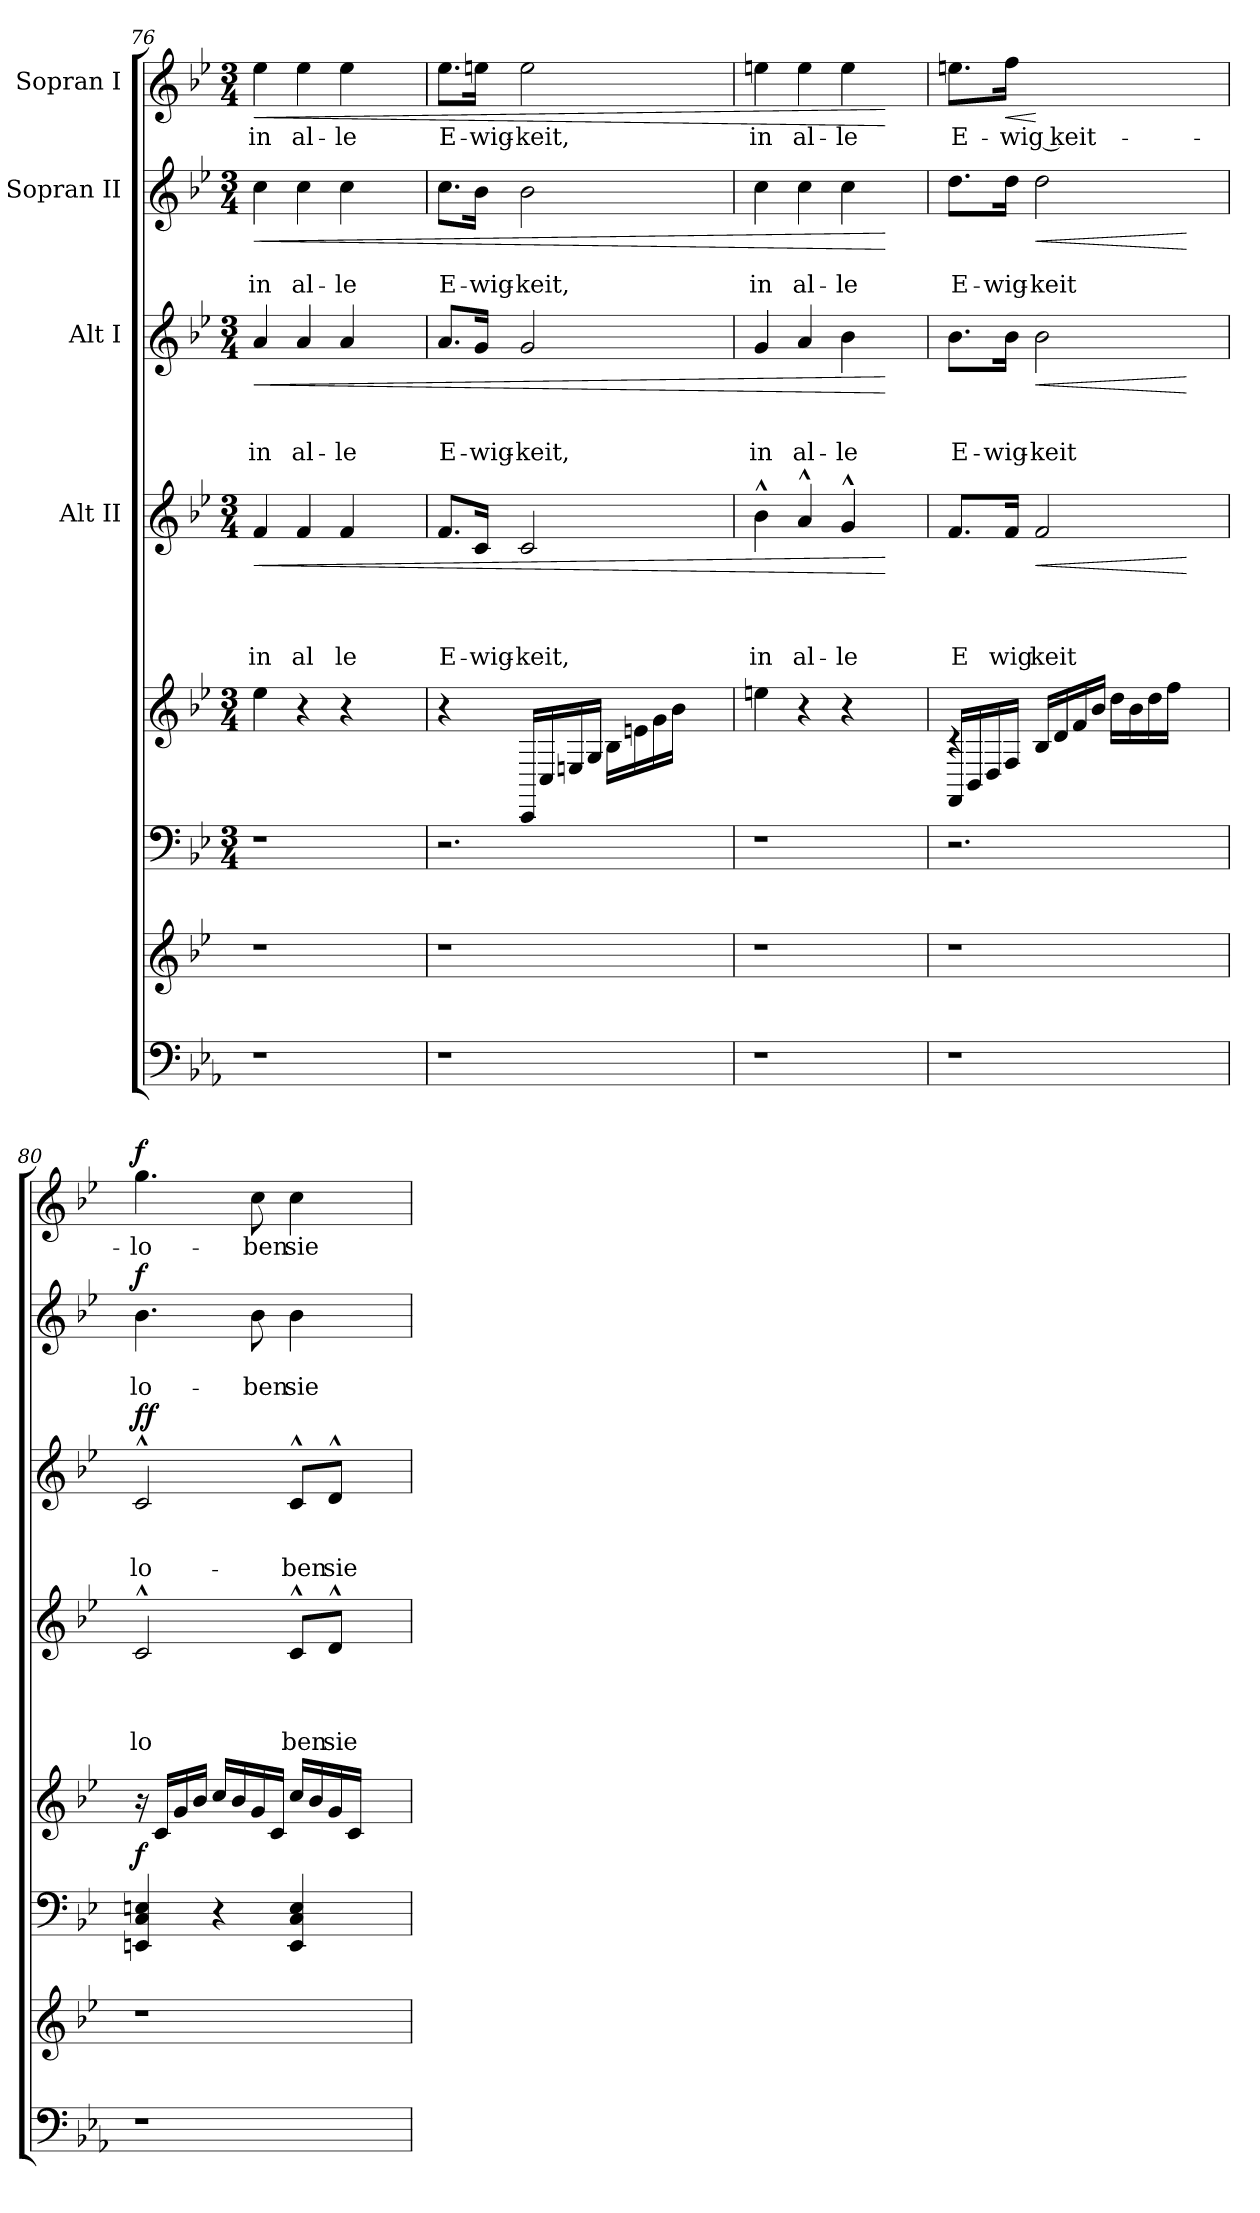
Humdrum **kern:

**kern	**kern	**kern	**kern	**dynam	**kern	**text	**text	**text	**text	**dynam	**kern	**text	**text	**text	**dynam	**kern	**text	**text	**dynam	**kern	**text	**dynam
*part8	*part7	*part6	*part5	*part5	*part4	*part4	*part4	*part4	*part4	*part4	*part3	*part3	*part3	*part3	*part3	*part2	*part2	*part2	*part2	*part1	*part1	*part1
*staff8	*staff7	*staff6	*staff5	*staff5	*staff4	*staff4	*staff4	*staff4	*staff4	*staff4	*staff3	*staff3	*staff3	*staff3	*staff3	*staff2	*staff2	*staff2	*staff2	*staff1	*staff1	*staff1
*	*	*	*	*	*I"Alt II	*	*	*	*	*	*I"Alt I	*	*	*	*	*I"Sopran II	*	*	*	*I"Sopran I	*	*
*clefF4	*clefG2	*clefF4	*clefG2	*	*clefG2	*	*	*	*	*	*clefG2	*	*	*	*	*clefG2	*	*	*	*clefG2	*	*
*k[b-e-a-]	*k[b-e-]	*k[b-e-]	*k[b-e-]	*	*k[b-e-]	*	*	*	*	*	*k[b-e-]	*	*	*	*	*k[b-e-]	*	*	*	*k[b-e-]	*	*
*E-:	*B-:	*B-:	*B-:	*	*B-:	*	*	*	*	*	*B-:	*	*	*	*	*B-:	*	*	*	*B-:	*	*
*	*	*M3/4	*M3/4	*	*M3/4	*	*	*	*	*	*M3/4	*	*	*	*	*M3/4	*	*	*	*M3/4	*	*
=76	=76	=76	=76	=76	=76	=76	=76	=76	=76	=76	=76	=76	=76	=76	=76	=76	=76	=76	=76	=76	=76	=76
!	!	!LO:N:vis=1	!	!	!	!	!	!	!LO:LY:b	!LO:HP:b	!	!	!	!LO:LY:b	!LO:HP:b	!	!	!LO:LY:b	!LO:HP:b	!	!LO:LY:b	!LO:HP:b
1r	1r	2.r	4ee-\	.	4f/	.	.	.	in	<	4a/	.	.	in	<	4cc\	.	in	<	4ee-\	in	<
!	!	!	!	!	!	!	!	!	!LO:LY:b	!	!	!	!	!LO:LY:b	!	!	!	!LO:LY:b	!	!	!LO:LY:b	!
.	.	.	4r	.	4f/	.	.	.	al	.	4a/	.	.	al-	.	4cc\	.	al-	.	4ee-\	al-	.
!	!	!	!	!	!	!	!	!	!LO:LY:b	!	!	!	!	!LO:LY:b	!	!	!	!LO:LY:b	!	!	!LO:LY:b	!
.	.	.	4r	.	4f/	.	.	.	le	.	4a/	.	.	-le	.	4cc\	.	-le	.	4ee-\	-le	.
.	.	4ryy	4ryy	.	4ryy	.	.	.	.	.	4ryy	.	.	.	.	4ryy	.	.	.	4ryy	.	.
=77	=77	=77	=77	=77	=77	=77	=77	=77	=77	=77	=77	=77	=77	=77	=77	=77	=77	=77	=77	=77	=77	=77
!	!	!	!	!	!	!	!	!	!LO:LY:b	!	!	!	!	!LO:LY:b	!	!	!	!LO:LY:b	!	!	!LO:LY:b	!
1r	1r	2.r	4r	.	8.f/L	.	.	.	E-	.	8.a/L	.	.	E-	.	8.cc\L	.	E-	.	8.ee-\L	E-	.
!	!	!	!	!	!	!	!	!	!LO:LY:b	!	!	!	!	!LO:LY:b	!	!	!	!LO:LY:b	!	!	!LO:LY:b	!
.	.	.	.	.	16c/Jk	.	.	.	-wig-	.	16g/Jk	.	.	-wig-	.	16b-\Jk	.	-wig-	.	16een\Jk	-wig-	.
!	!	!	!	!	!	!	!	!	!LO:LY:b	!	!	!	!	!LO:LY:b	!	!	!	!LO:LY:b	!	!	!LO:LY:b	!
.	.	.	16CC/LL	.	2c/	.	.	.	-keit,	.	2g/	.	.	-keit,	.	2b-\	.	-keit,	.	2ee\	-keit,	.
.	.	.	16C/	.	.	.	.	.	.	.	.	.	.	.	.	.	.	.	.	.	.	.
.	.	.	16En/	.	.	.	.	.	.	.	.	.	.	.	.	.	.	.	.	.	.	.
.	.	.	16G/JJ	.	.	.	.	.	.	.	.	.	.	.	.	.	.	.	.	.	.	.
.	.	.	16B-/LL	.	.	.	.	.	.	.	.	.	.	.	.	.	.	.	.	.	.	.
.	.	.	16en\	.	.	.	.	.	.	.	.	.	.	.	.	.	.	.	.	.	.	.
.	.	.	16g\	.	.	.	.	.	.	.	.	.	.	.	.	.	.	.	.	.	.	.
.	.	.	16b-\JJ	.	.	.	.	.	.	.	.	.	.	.	.	.	.	.	.	.	.	.
.	.	4ryy	4ryy	.	4ryy	.	.	.	.	.	4ryy	.	.	.	.	4ryy	.	.	.	4ryy	.	.
=78	=78	=78	=78	=78	=78	=78	=78	=78	=78	=78	=78	=78	=78	=78	=78	=78	=78	=78	=78	=78	=78	=78
!	!	!LO:N:vis=1	!	!	!	!	!	!	!LO:LY:b	!	!	!	!	!LO:LY:b	!	!	!	!LO:LY:b	!	!	!LO:LY:b	!
1r	1r	2.r	4een\	.	4b-^^>\	.	.	.	in	.	4g/	.	.	in	.	4cc\	.	in	.	4een\	in	.
!	!	!	!	!	!	!	!	!	!LO:LY:b	!	!	!	!	!LO:LY:b	!	!	!	!LO:LY:b	!	!	!LO:LY:b	!
.	.	.	4r	.	4a^^</	.	.	.	al-	.	4a/	.	.	al-	.	4cc\	.	al-	.	4ee\	al-	.
!	!	!	!	!	!	!	!	!	!LO:LY:b	!	!	!	!	!LO:LY:b	!	!	!	!LO:LY:b	!	!	!LO:LY:b	!
.	.	.	4r	.	4g^^</	.	.	.	-le	.	4b-\	.	.	-le	.	4cc\	.	-le	.	4ee\	-le	.
.	.	4ryy	4ryy	.	4ryy	.	.	.	.	[	4ryy	.	.	.	[	4ryy	.	.	[	4ryy	.	[
!!LO:LB:g=z
=79	=79	=79	=79	=79	=79	=79	=79	=79	=79	=79	=79	=79	=79	=79	=79	=79	=79	=79	=79	=79	=79	=79
*	*	*	*^	*	*	*	*	*	*	*	*	*	*	*	*	*	*	*	*	*	*	*
!	!	!	!	!	!	!	!	!	!	!LO:LY:b	!	!	!	!	!LO:LY:b	!	!	!	!LO:LY:b	!	!	!LO:LY:b	!
1r	1r	2.r	16FF/LL	4rc	.	8.f/L	.	.	.	E	.	8.b-\L	.	.	E-	.	8.dd\L	.	E-	.	8.een\L	E-	.
.	.	.	16BB-/	.	.	.	.	.	.	.	.	.	.	.	.	.	.	.	.	.	.	.	.
.	.	.	16D/	.	.	.	.	.	.	.	.	.	.	.	.	.	.	.	.	.	.	.	.
!	!	!	!	!	!	!	!	!	!	!LO:LY:b	!	!	!	!	!LO:LY:b	!	!	!	!LO:LY:b	!	!	!LO:LY:b	!LO:HP:b
.	.	.	16F/JJ	.	.	16f/Jk	.	.	.	wig	.	16b-\Jk	.	.	-wig-	.	16dd\Jk	.	-wig-	.	16ff\Jk	-wig keit-	<
!	!	!	!	!	!	!	!	!	!	!LO:LY:b	!LO:HP:b	!	!	!	!LO:LY:b	!LO:HP:b	!	!	!LO:LY:b	!LO:HP:b	!	!	!
.	.	.	16B-/LL	4ryy	.	2f/	.	.	.	keit	<	2b-\	.	.	-keit	<	2dd\	.	-keit	<	2.ryy	.	[
.	.	.	16d/	.	.	.	.	.	.	.	.	.	.	.	.	.	.	.	.	.	.	.	.
.	.	.	16f/	.	.	.	.	.	.	.	.	.	.	.	.	.	.	.	.	.	.	.	.
.	.	.	16b-/JJ	.	.	.	.	.	.	.	.	.	.	.	.	.	.	.	.	.	.	.	.
.	.	.	16dd\LL	2ryy	.	.	.	.	.	.	.	.	.	.	.	.	.	.	.	.	.	.	.
.	.	.	16b-\	.	.	.	.	.	.	.	.	.	.	.	.	.	.	.	.	.	.	.	.
.	.	.	16dd\	.	.	.	.	.	.	.	.	.	.	.	.	.	.	.	.	.	.	.	.
.	.	.	16ff\JJ	.	.	.	.	.	.	.	.	.	.	.	.	.	.	.	.	.	.	.	.
.	.	4ryy	4ryy	.	.	4ryy	.	.	.	.	[	4ryy	.	.	.	[	4ryy	.	.	[	.	.	.
*	*	*	*v	*v	*	*	*	*	*	*	*	*	*	*	*	*	*	*	*	*	*	*	*
=80	=80	=80	=80	=80	=80	=80	=80	=80	=80	=80	=80	=80	=80	=80	=80	=80	=80	=80	=80	=80	=80	=80
!	!	!	!	!LO:DY:b	!	!	!	!	!LO:LY:b	!	!	!	!	!LO:LY:b	!LO:DY:a	!	!	!LO:LY:b	!	!	!LO:LY:b	!
!	!	!	!	!	!	!	!	!	!	!	!	!	!	!	!LO:DY:n=1:b	!	!	!	!LO:DY:a	!	!	!LO:DY:a
1r	1r	4EEn/ 4C/ 4En/	16ra	f	2c^^</	.	.	.	lo	.	2c^^</	.	.	lo-	f f	4.b-\	.	lo-	f	4.gg\	-lo-	f
.	.	.	16c/LL	.	.	.	.	.	.	.	.	.	.	.	.	.	.	.	.	.	.	.
.	.	.	16g/	.	.	.	.	.	.	.	.	.	.	.	.	.	.	.	.	.	.	.
.	.	.	16b-/JJ	.	.	.	.	.	.	.	.	.	.	.	.	.	.	.	.	.	.	.
.	.	4r	16cc/LL	.	.	.	.	.	.	.	.	.	.	.	.	.	.	.	.	.	.	.
.	.	.	16b-/	.	.	.	.	.	.	.	.	.	.	.	.	.	.	.	.	.	.	.
!	!	!	!	!	!	!	!	!	!	!	!	!	!	!	!	!	!	!LO:LY:b	!	!	!LO:LY:b	!
.	.	.	16g/	.	.	.	.	.	.	.	.	.	.	.	.	8b-\	.	-ben	.	8cc\	-ben	.
.	.	.	16c/JJ	.	.	.	.	.	.	.	.	.	.	.	.	.	.	.	.	.	.	.
!	!	!	!	!	!	!	!	!	!LO:LY:b	!	!	!	!	!LO:LY:b	!	!	!	!LO:LY:b	!	!	!LO:LY:b	!
.	.	4EE/ 4C/ 4E/	16cc/LL	.	8c^^</L	.	.	.	ben	.	8c^^</L	.	.	-ben	.	4b-\	.	sie	.	4cc\	sie	.
.	.	.	16b-/	.	.	.	.	.	.	.	.	.	.	.	.	.	.	.	.	.	.	.
!	!	!	!	!	!	!	!	!	!LO:LY:b	!	!	!	!	!LO:LY:b	!	!	!	!	!	!	!	!
.	.	.	16g/	.	8d^^</J	.	.	.	sie	.	8d^^</J	.	.	sie	.	.	.	.	.	.	.	.
.	.	.	16c/JJ	.	.	.	.	.	.	.	.	.	.	.	.	.	.	.	.	.	.	.
.	.	4ryy	4ryy	.	4ryy	.	.	.	.	.	4ryy	.	.	.	.	4ryy	.	.	.	4ryy	.	.
=	=	=	=	=	=	=	=	=	=	=	=	=	=	=	=	=	=	=	=	=	=	=
*-	*-	*-	*-	*-	*-	*-	*-	*-	*-	*-	*-	*-	*-	*-	*-	*-	*-	*-	*-	*-	*-	*-
